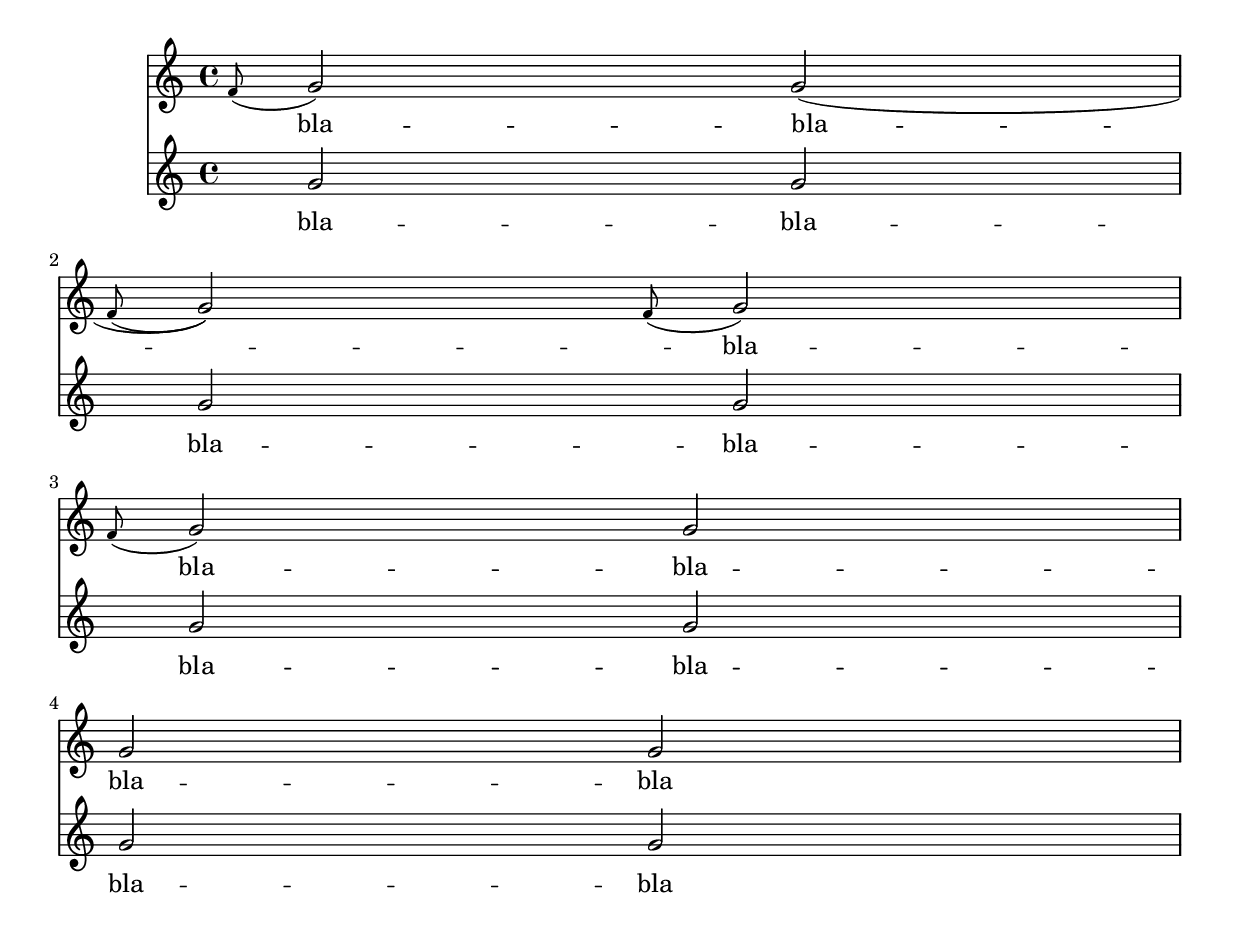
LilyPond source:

\header {

  texidoc = "No hyphen should be printed under a grace note at the start
of a line if the grace's main note starts a new syllable."
}

\version "2.13.56"
<<
  \new Staff {
    \appoggiatura f'8 g'2 g'( | \break
    \appoggiatura f'8 g'2) \appoggiatura f'8 g'2 | \break
    \appoggiatura f'8 g'2 g' | \break
    g'2 g' |
  }
  \addlyrics {
    \lyricmode {
      bla -- bla -- bla -- bla -- bla -- bla -- bla
    }
  }
  \new Staff {
    g'2 g' |
    g'2 g' |
    g'2 g' |
    g'2 g' |
  }
  \addlyrics {
    \lyricmode {
      bla -- bla -- bla -- bla -- bla -- bla -- bla -- bla
    }
  }
>>
